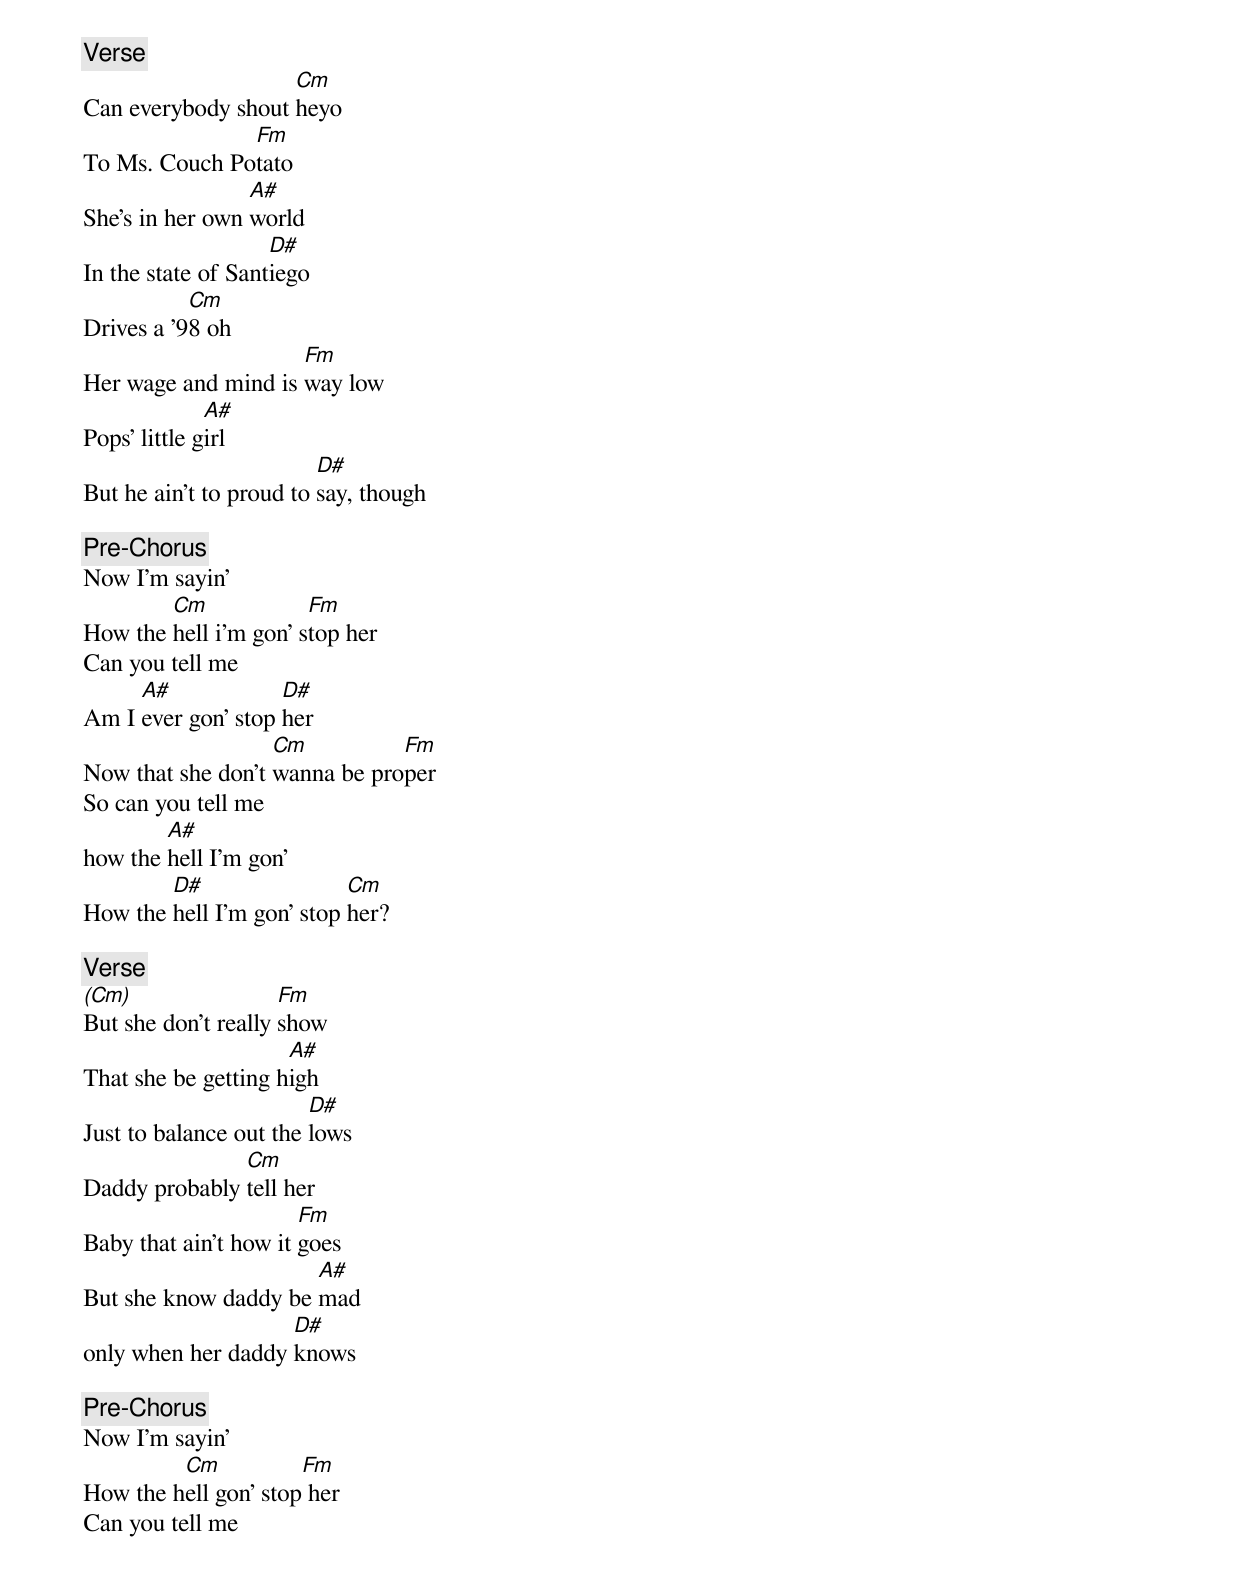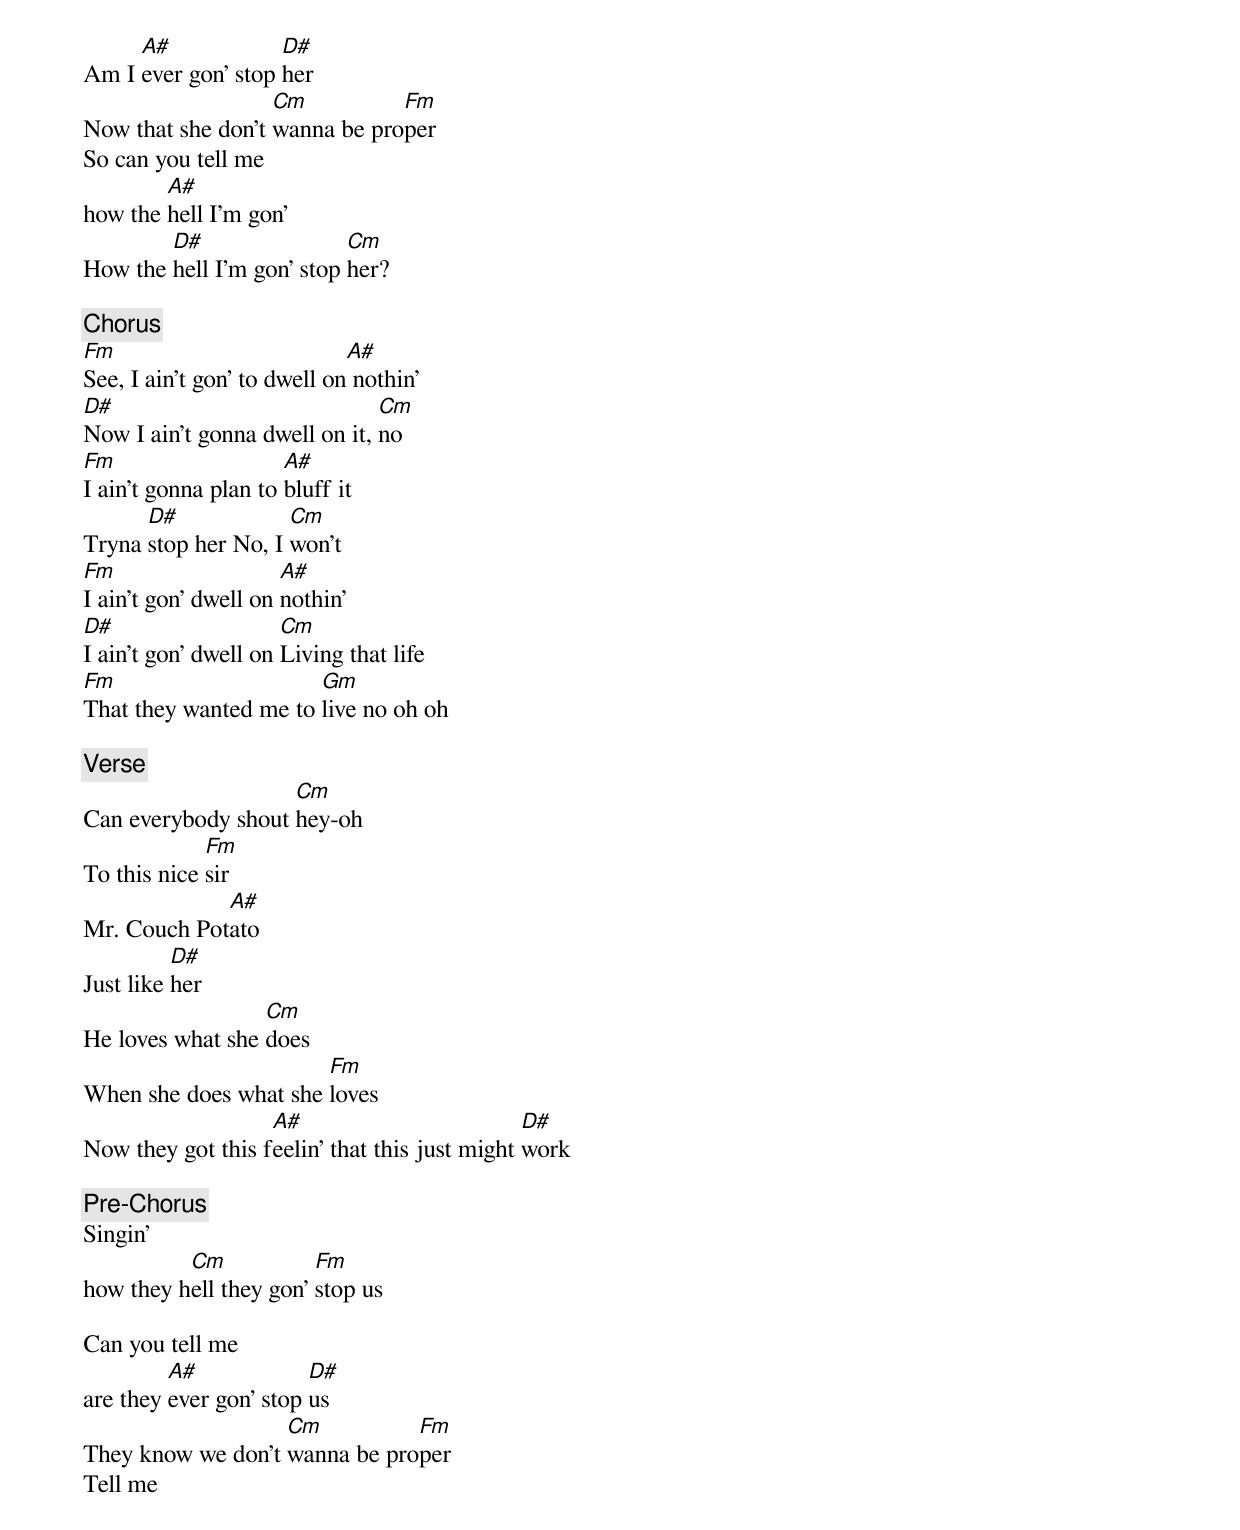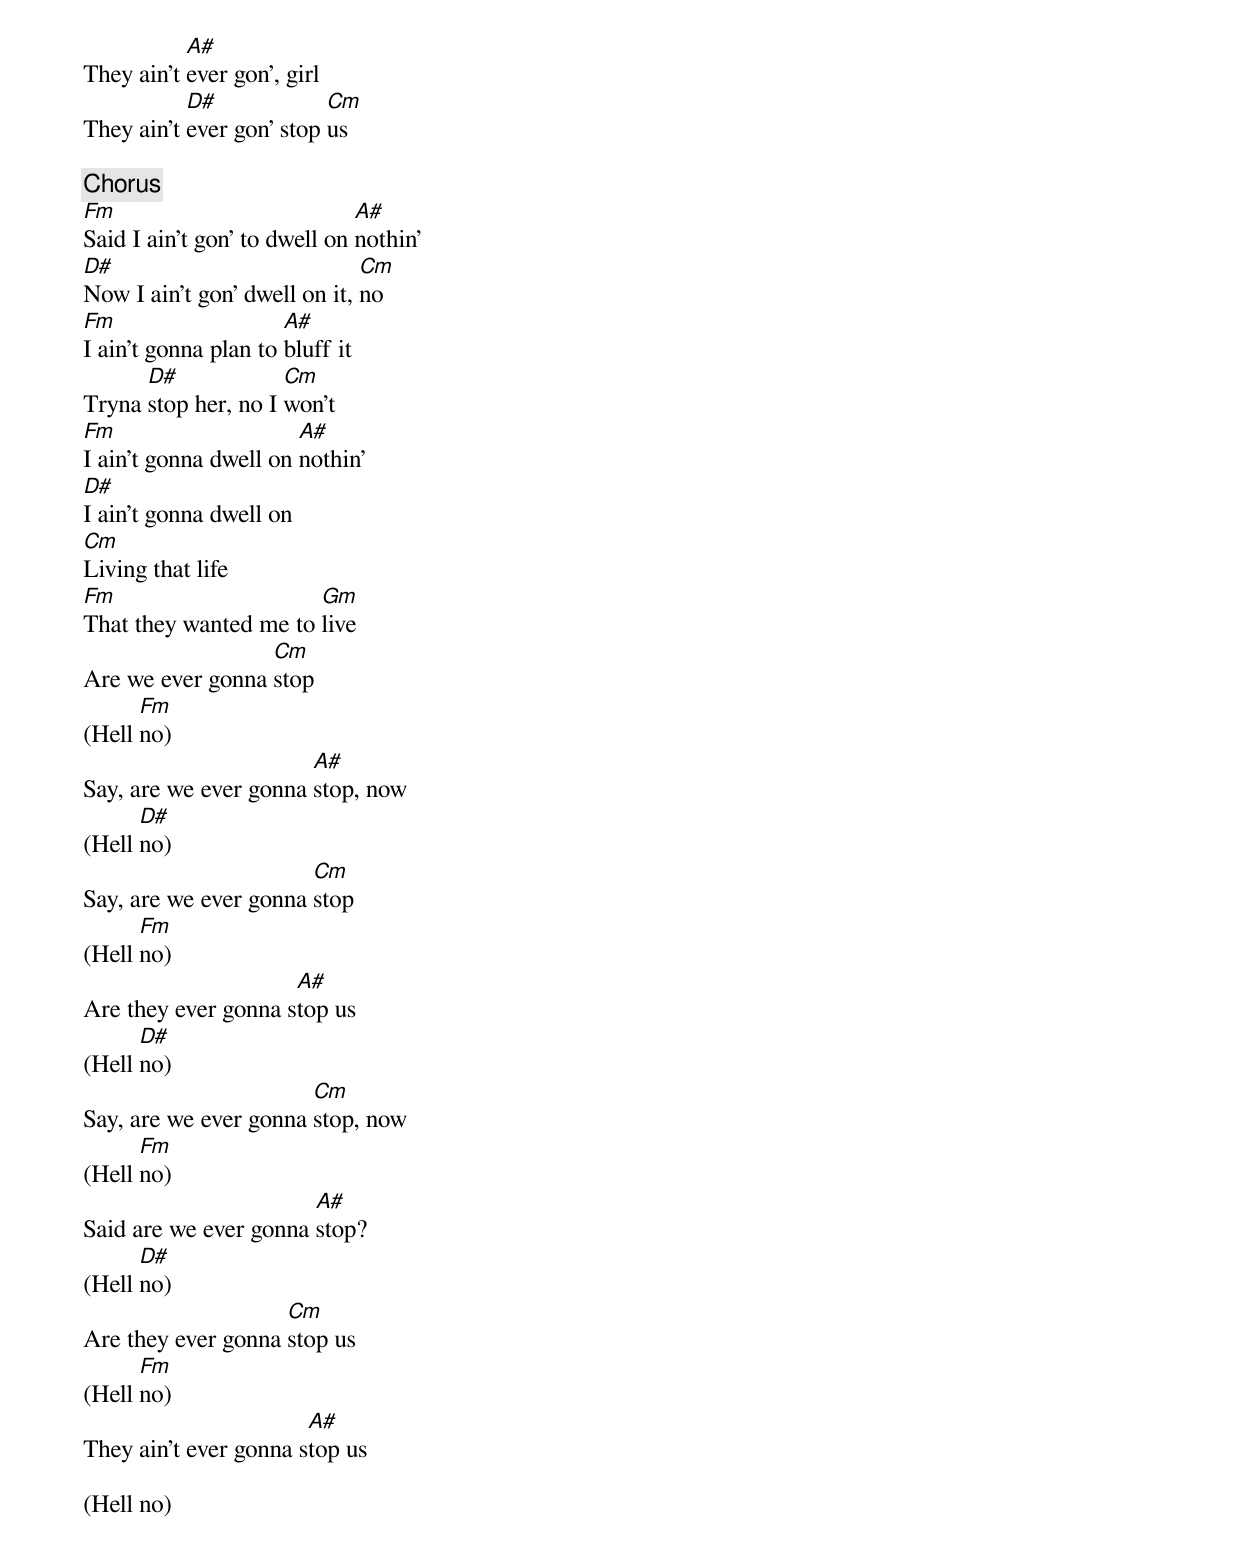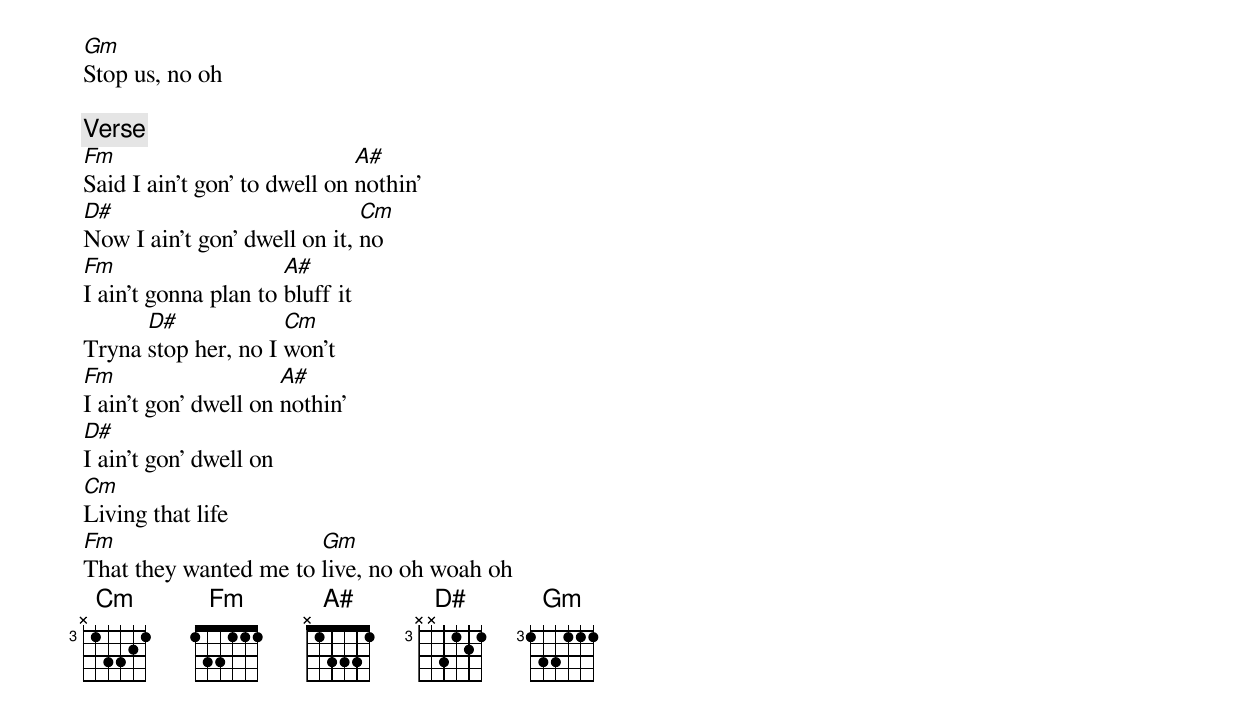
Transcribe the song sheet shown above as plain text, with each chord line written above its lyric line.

[Verse]
                    Cm
Can everybody shout heyo
               Fm
To Ms. Couch Potato
                 A#
She's in her own world
                    D#
In the state of Santiego
           Cm
Drives a '98 oh
                     Fm
Her wage and mind is way low
              A#
Pops' little girl
                         D#
But he ain't to proud to say, though

[Pre-Chorus]
Now I'm sayin'
        Cm             Fm
How the hell i'm gon' stop her
Can you tell me
     A#             D#
Am I ever gon' stop her
                   Cm          Fm
Now that she don't wanna be proper
So can you tell me
        A#
how the hell I'm gon'
        D#                 Cm
How the hell I'm gon' stop her?

[Verse]
(Cm)                 Fm
But she don't really show
                     A#
That she be getting high
                        D#
Just to balance out the lows
               Cm
Daddy probably tell her
                       Fm
Baby that ain't how it goes
                      A#
But she know daddy be mad
                    D#
only when her daddy knows

[Pre-Chorus]
Now I'm sayin'
         Cm           Fm
How the hell gon' stop her
Can you tell me
     A#             D#
Am I ever gon' stop her
                   Cm          Fm
Now that she don't wanna be proper
So can you tell me
        A#
how the hell I'm gon'
        D#                 Cm
How the hell I'm gon' stop her?

[Chorus]
Fm                           A#
See, I ain't gon' to dwell on nothin'
D#                             Cm
Now I ain't gonna dwell on it, no
Fm                    A#
I ain't gonna plan to bluff it
      D#             Cm
Tryna stop her No, I won't
Fm                    A#
I ain't gon' dwell on nothin'
D#                    Cm
I ain't gon' dwell on Living that life
Fm                     Gm
That they wanted me to live no oh oh

[Verse]
                    Cm
Can everybody shout hey-oh
             Fm
To this nice sir
             A#
Mr. Couch Potato
          D#
Just like her
                  Cm
He loves what she does
                       Fm
When she does what she loves
                   A#                          D#
Now they got this feelin' that this just might work

[Pre-Chorus]
Singin'
          Cm            Fm
how they hell they gon' stop us

Can you tell me
         A#             D#
are they ever gon' stop us
                   Cm          Fm
They know we don't wanna be proper
Tell me
           A#
They ain't ever gon', girl
           D#             Cm
They ain't ever gon' stop us

[Chorus]
Fm                            A#
Said I ain't gon' to dwell on nothin'
D#                            Cm
Now I ain't gon' dwell on it, no
Fm                    A#
I ain't gonna plan to bluff it
      D#             Cm
Tryna stop her, no I won't
Fm                     A#
I ain't gonna dwell on nothin'
D#
I ain't gonna dwell on
Cm
Living that life
Fm                     Gm
That they wanted me to live
                  Cm
Are we ever gonna stop
      Fm
(Hell no)
                       A#
Say, are we ever gonna stop, now
      D#
(Hell no)
                       Cm
Say, are we ever gonna stop
      Fm
(Hell no)
                     A#
Are they ever gonna stop us
      D#
(Hell no)
                       Cm
Say, are we ever gonna stop, now
      Fm
(Hell no)
                       A#
Said are we ever gonna stop?
      D#
(Hell no)
                    Cm
Are they ever gonna stop us
      Fm
(Hell no)
                       A#
They ain't ever gonna stop us

(Hell no)
Gm
Stop us, no oh

[Verse]
Fm                            A#
Said I ain't gon' to dwell on nothin'
D#                            Cm
Now I ain't gon' dwell on it, no
Fm                    A#
I ain't gonna plan to bluff it
      D#             Cm
Tryna stop her, no I won't
Fm                    A#
I ain't gon' dwell on nothin'
D#
I ain't gon' dwell on
Cm
Living that life
Fm                     Gm
That they wanted me to live, no oh woah oh
